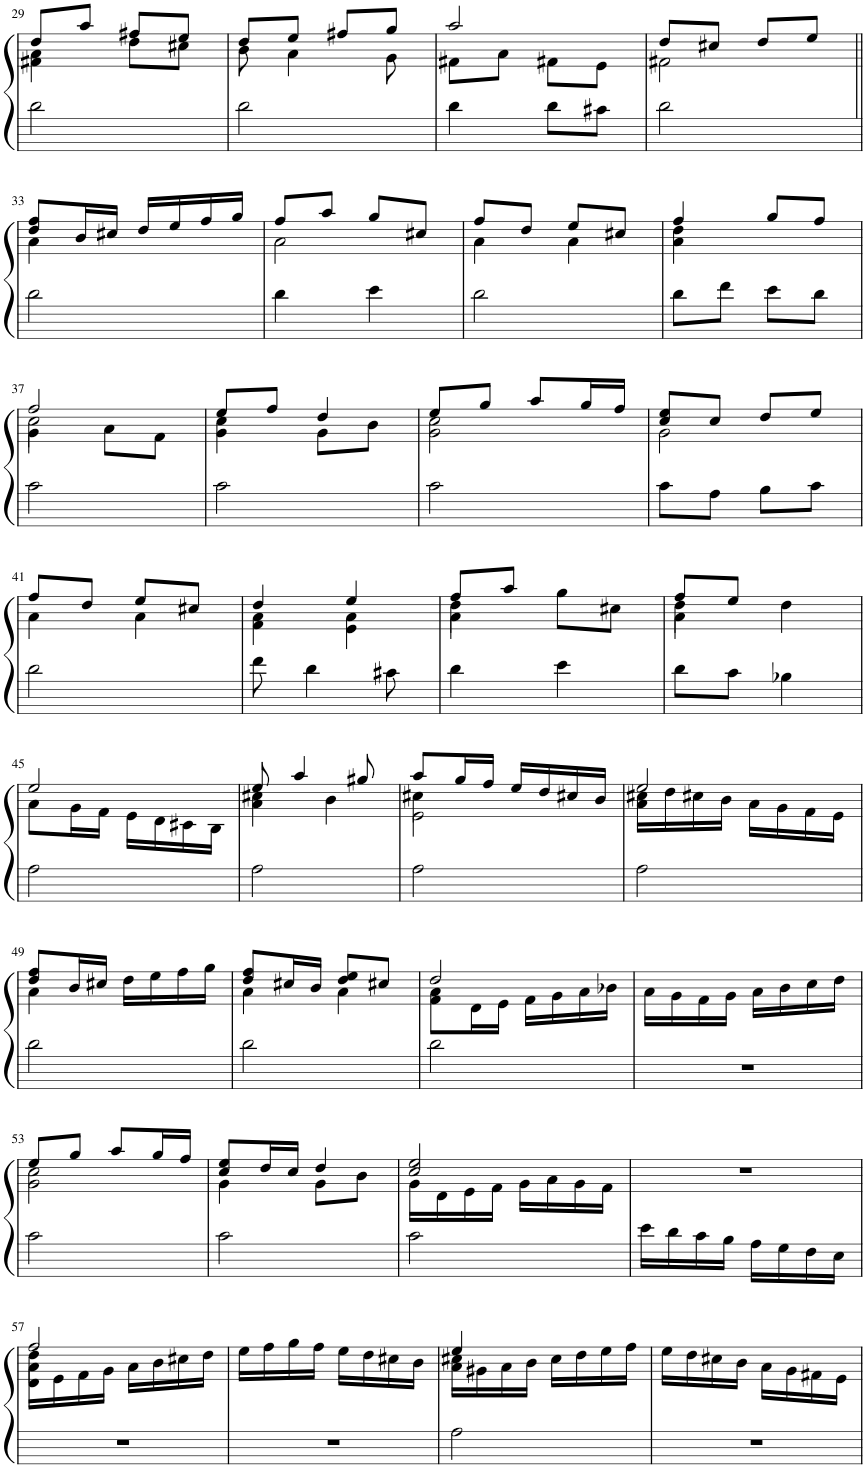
**kern	**kern
*part1	*part1
*staff2	*staff1
*I"Piano	*
*I'Pno.	*
!!LO:PB:g=z
*clefF4	*clefG2
*k[]	*k[]
*M2/4	*M2/4
=29	=29
*	*^
2d\	8dd/L	4f#X\ 4a\
.	8aa/J	.
.	8ff#X/L	8dd\L
.	8ee/J	8cc#X\J
=30	=30	=30
2d\	8dd/L	8b\
.	8ee/J	4a\
.	8ff#X/L	.
.	8gg/J	8g\
=31	=31	=31
4d\	2aa/	8f#X\L
.	.	8a\J
8d\L	.	8f#X\L
8c#X\J	.	8e\J
=32	=32	=32
2d\	8dd/L	2f#X\
.	8cc#X/J	.
.	8dd/L	.
.	8ee/J	.
!!LO:LB:g=z	!!
=33||	=33||	=33||
2d\	8dd/ 8ff/L	4a\
.	16b/L	.
.	16cc#X/JJ	.
.	16dd/LL	4ryy
.	16ee/	.
.	16ff/	.
.	16gg/JJ	.
=34	=34	=34
4d\	8ff/L	2a\
.	8aa/J	.
4e\	8gg/L	.
.	8cc#X/J	.
=35	=35	=35
2d\	8ff/L	4a\
.	8dd/J	.
.	8ee/L	4a\
.	8cc#X/J	.
=36	=36	=36
8d\L	4ff/	4a\ 4dd\
8f\J	.	.
8e\L	8gg/L	4ryy
8d\J	8ff/J	.
!!LO:LB:g=z
=37	=37	=37
*	*	*^
2c\	2ff/	4g\	2cc\
.	.	8a\L	.
.	.	8f\J	.
*	*	*v	*v
=38	=38	=38
2c\	8ee/L	4g\ 4cc\
.	8ff/J	.
.	4dd/	8g\L
.	.	8b\J
=39	=39	=39
2c\	8ee/L	2g\ 2cc\
.	8gg/J	.
.	8aa/L	.
.	16gg/L	.
.	16ff/JJ	.
=40	=40	=40
8c\L	8cc/ 8ee/L	2g\
8A\J	8cc/J	.
8B\L	8dd/L	.
8c\J	8ee/J	.
!!LO:LB:g=z	!!
=41	=41	=41
2d\	8ff/L	4a\
.	8dd/J	.
.	8ee/L	4a\
.	8cc#X/J	.
=42	=42	=42
8f\	4dd/	4f\ 4a\
4d\	.	.
.	4ee/	4e\ 4a\
8c#X\	.	.
=43	=43	=43
*	*	*^
4d\	8ff/L	4dd\	4a\
.	8aa/J	.	.
4e\	8gg\L	4ryy	4ryy
.	8cc#X\J	.	.
=44	=44	=44	=44
8d\L	8ff/L	4dd\	4a\
8c\J	8ee/J	.	.
4B-X\	4dd\	4ryy	4ryy
*	*	*v	*v
!!LO:LB:g=z
=45	=45	=45
2A\	2ee/	8a\L
.	.	16g\L
.	.	16f\JJ
.	.	16e\LL
.	.	16d\
.	.	16c#X\
.	.	16B\JJ
=46	=46	=46
2A\	8ee/	4a\ 4cc#X\
.	4aa/	.
.	.	4b\
.	8gg#X/	.
=47	=47	=47
*	*	*^
2A\	8aa/L	4cc#X\	2e\
.	16gg/L	.	.
.	16ff/JJ	.	.
.	16ee/LL	4ryy	.
.	16dd/	.	.
.	16cc#X/	.	.
.	16b/JJ	.	.
*	*	*v	*v
=48	=48	=48
2A\	2ee/	16a\ 16cc#X\LL
.	.	16dd\
.	.	16cc#X\
.	.	16b\JJ
.	.	16a\LL
.	.	16g\
.	.	16f\
.	.	16e\JJ
!!LO:LB:g=z	!!
=49	=49	=49
2d\	8dd/ 8ff/L	4a\
.	16b/L	.
.	16cc#X/JJ	.
.	16dd\LL	4ryy
.	16ee\	.
.	16ff\	.
.	16gg\JJ	.
=50	=50	=50
2d\	8dd/ 8ff/L	4a\
.	16cc#X/L	.
.	16b/JJ	.
.	8dd/ 8ee/L	4a\
.	8cc#X/J	.
=51	=51	=51
2d\	2dd/	8f\ 8a\L
.	.	16d\L
.	.	16e\JJ
.	.	16f\LL
.	.	16g\
.	.	16a\
.	.	16b-X\JJ
*	*v	*v
=52	=52
2r	16a\LL
.	16g\
.	16f\
.	16g\JJ
.	16a\LL
.	16b\
.	16cc\
.	16dd\JJ
!!LO:LB:g=z
=53	=53
*	*^
2c\	8ee/L	2g\ 2cc\
.	8gg/J	.
.	8aa/L	.
.	16gg/L	.
.	16ff/JJ	.
=54	=54	=54
2c\	8cc/ 8ee/L	4g\
.	16dd/L	.
.	16cc/JJ	.
.	4dd/	8g\L
.	.	8b\J
=55	=55	=55
2c\	2cc/ 2ee/	16g\LL
.	.	16d\
.	.	16e\
.	.	16f\JJ
.	.	16g\LL
.	.	16a\
.	.	16g\
.	.	16f\JJ
*	*v	*v
=56	=56
16e\LL	2r
16d\	.
16c\	.
16B\JJ	.
16A\LL	.
16G\	.
16F\	.
16E\JJ	.
!!LO:LB:g=z
=57	=57
*	*^
*	*	*^
2r	2ff/	4dd\	16d\ 16a\LL
.	.	.	16e\
.	.	.	16f\
.	.	.	16g\JJ
.	.	16a\LL	4ryy
.	.	16b\	.
.	.	16cc#X\	.
.	.	16dd\JJ	.
*	*v	*v	*v
=58	=58
2r	16ee\LL
.	16ff\
.	16gg\
.	16ff\JJ
.	16ee\LL
.	16dd\
.	16cc#X\
.	16b\JJ
=59	=59
*	*^
2A\	4ee/	16a\ 16cc#X\LL
.	.	16g#X\
.	.	16a\
.	.	16b\JJ
.	16cc#\LL	4ryy
.	16dd\	.
.	16ee\	.
.	16ff\JJ	.
*	*v	*v
=60	=60
2r	16ee\LL
.	16dd\
.	16cc#X\
.	16b\JJ
.	16a\LL
.	16g\
.	16f#X\
.	16e\JJ
=	=
*-	*-
